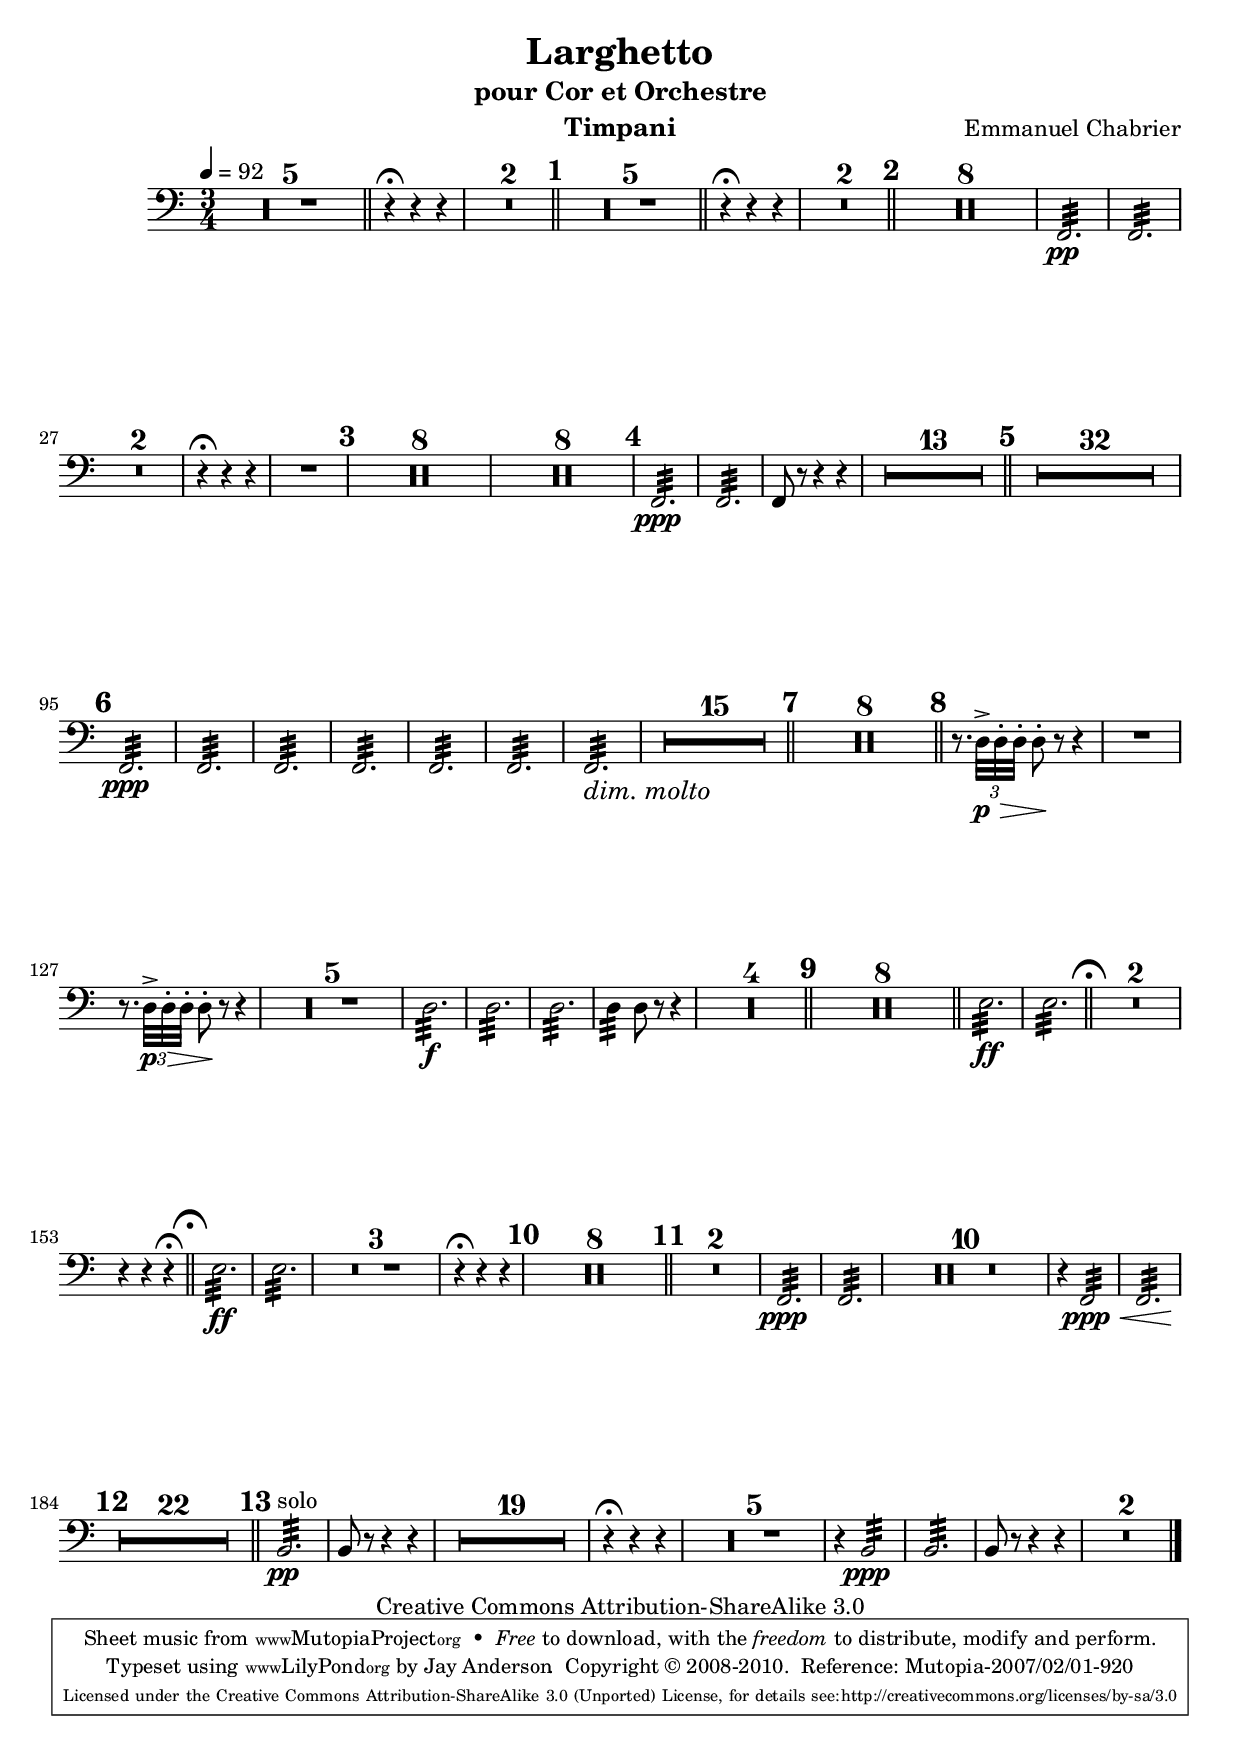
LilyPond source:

\version "2.13.18"

\include "defs.ily"
\version "2.13.37"

timpani = \relative c,
{
  \clef bass
  R2.*5 |

  r4\fermata r r |
  R2.*2 |

  %A
  R2.*5 |
  r4\fermata r r |
  R2.*2 |

  %B
  R2.*8 |
  s1*0\pp \repeat unfold 2 {\repeat tremolo 24 f32 |}
  R2.*2 |
  r4\fermata r r |
  R2. |

  %C
  R2.*16 |

  %D
  s1*0\ppp \repeat unfold 2 {\repeat tremolo 24 f32 |}
  f8 r r4 r |
  R2.*13 |

  %E
  R2.*32 |

  %F
  s1*0\ppp \repeat unfold 6 {\repeat tremolo 24 f32 |}
  s1*0\justDimMolto \repeat tremolo 24 f32 s1*0\! |
  R2.*15 |

  %G
  R2.*8 |

  %H
  r8. \times 2/3 {d'32->\p\> d-. d-.} d8-.\! r r4 |
  R2. |
  r8. \times 2/3 {d32->\p\> d-. d-.} d8-.\! r r4 |
  R2.*5 |
  s1*0\f \repeat unfold 3 {\repeat tremolo 24 d32 |}
  \repeat tremolo 8 d32 d8 r r4 |
  R2.*4 |

  %I
  R2.*8 |
  s1*0\ff \repeat unfold 2 {\repeat tremolo 24 e32 |}

  %J
  R2.*2 |
  r4 r r\fermata |
  s1*0\ff \repeat unfold 2 {\repeat tremolo 24 e32 |}
  R2.*3 |
  r4\fermata r r |

  %K
  R2.*8 |

  %L
  R2.*2 |
  s1*0\ppp \repeat unfold 2 {\repeat tremolo 24 f,32 |}
  R2.*10 |
  r4 s1*0\ppp\< \repeat tremolo 16 f32 |
  \repeat tremolo 24 f32 s1*0\! |

  %M
  R2.*22 |

  %N
  s1*0\pp^\solo \repeat tremolo 24 b32 |
  b8 r r4 r |
  R2.*19 |
  r4\fermata r r |
  R2.*5 |
  r4 s1*0\ppp \repeat tremolo 16 b32 |
  \repeat tremolo 24 b |
  b8 r r4 r |
  R2.*2 |
}


instrument = "Timpani"
notes = \timpani

\version "2.13.18"

\include "defs.ily"

\include "header.ily"
\score
{
  \new Staff { << \notes \outline >> }
}


